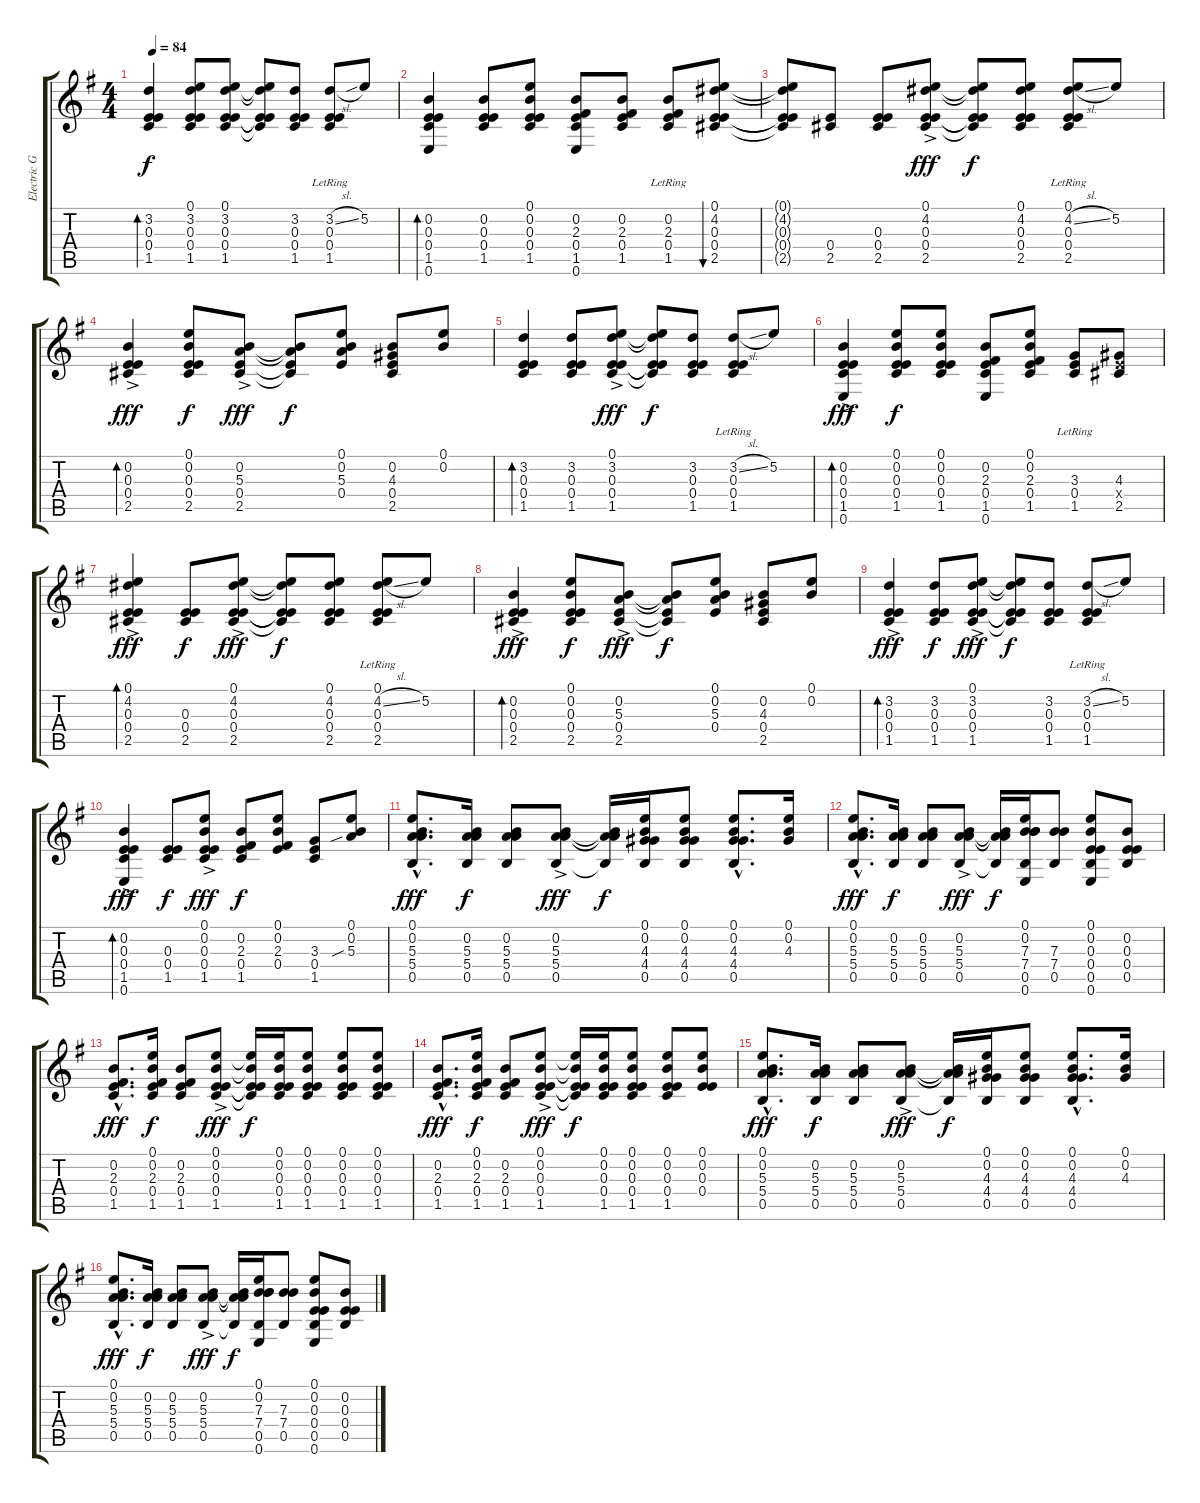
\track ("Electric Guitar 1 (clean)" "Electric G") {instrument electricguitarclean}
\staff {score tabs}
\tuning (E4 B3 E3 E3 B2 E2) {hide}
\ts (4 4)
\tempo 84
\clef g2
\ks g
(3.2 0.3 0.4 1.5).4{bd 240 dy f} (0.1 3.2 0.3 0.4 1.5).8 (0.1 3.2 0.3 0.4 1.5).8 (0.1{t} 3.2{t} 0.3{t} 0.4{t} 1.5{t}).8 (3.2 0.3 0.4 1.5).8 (3.2{sl} 0.3{lr} 0.4{lr} 1.5{lr}).8 5.2.8 |
(0.2 0.3 0.4 1.5 0.6).4{bd 240} (0.2 0.3 0.4 1.5).8 (0.1 0.2 0.3 0.4 1.5).8 (0.2 2.3 0.4 1.5 0.6).8 (0.2 2.3 0.4 1.5).8 (0.2 2.3 0.4{lr} 1.5{lr}).8 (0.1 4.2 0.3 0.4 2.5).8{bu 120} |
(0.1{t} 4.2{t} 0.3{t} 0.4{t} 2.5{t}).8 (0.4 2.5).8 (0.3 0.4 2.5).8 (0.1{ac} 4.2{ac} 0.3{ac} 0.4{ac} 2.5{ac}).8{dy fff} (0.1{t} 4.2{t} 0.3{t} 0.4{t} 2.5{t}).8{dy f} (0.1 4.2 0.3 0.4 2.5).8 (0.1{lr} 4.2{sl} 0.3{lr} 0.4{lr} 2.5{lr}).8 5.2.8 |
(0.2{ac} 0.3{ac} 0.4{ac} 2.5{ac}).4{bd 240 dy fff} (0.1 0.2 0.3 0.4 2.5).8{dy f} (0.2{ac} 5.3{ac} 0.4{ac} 2.5{ac}).8{dy fff} (0.2{t} 5.3{t} 0.4{t} 2.5{t}).8{dy f} (0.1 0.2 5.3 0.4).8 (0.2 4.3 0.4 2.5).8 (0.1 0.2).8 |
(3.2 0.3 0.4 1.5).4{bd 240} (3.2 0.3 0.4 1.5).8 (0.1{ac} 3.2{ac} 0.3{ac} 0.4{ac} 1.5{ac}).8{dy fff} (0.1{t} 3.2{t} 0.3{t} 0.4{t} 1.5{t}).8{dy f} (3.2 0.3 0.4 1.5).8 (3.2{sl} 0.3{lr} 0.4{lr} 1.5{lr}).8 5.2.8 |
(0.2{ac} 0.3{ac} 0.4{ac} 1.5{ac} 0.6{ac}).4{bd 240 dy fff} (0.1 0.2 0.3 0.4 1.5).8{dy f} (0.1 0.2 0.3 0.4 1.5).8 (0.2 2.3 0.4 1.5 0.6).8 (0.1 0.2 2.3 0.4 1.5).8 (3.3 0.4{lr} 1.5{lr}).8 (4.3 0.4{x} 2.5).8 |
(0.1{ac} 4.2{ac} 0.3{ac} 0.4{ac} 2.5{ac}).4{bd 240 dy fff} (0.3 0.4 2.5).8{dy f} (0.1{ac} 4.2{ac} 0.3{ac} 0.4{ac} 2.5{ac}).8{dy fff} (0.1{t} 4.2{t} 0.3{t} 0.4{t} 2.5{t}).8{dy f} (0.1 4.2 0.3 0.4 2.5).8 (0.1{lr} 4.2{sl} 0.3{lr} 0.4{lr} 2.5{lr}).8 5.2.8 |
(0.2{ac} 0.3{ac} 0.4{ac} 2.5{ac}).4{bd 240 dy fff} (0.1 0.2 0.3 0.4 2.5).8{dy f} (0.2{ac} 5.3{ac} 0.4{ac} 2.5{ac}).8{dy fff} (0.2{t} 5.3{t} 0.4{t} 2.5{t}).8{dy f} (0.1 0.2 5.3 0.4).8 (0.2 4.3 0.4 2.5).8 (0.1 0.2).8 |
(3.2{ac} 0.3{ac} 0.4{ac} 1.5{ac}).4{bd 240 dy fff} (3.2 0.3 0.4 1.5).8{dy f} (0.1{ac} 3.2{ac} 0.3{ac} 0.4{ac} 1.5{ac}).8{dy fff} (0.1{t} 3.2{t} 0.3{t} 0.4{t} 1.5{t}).8{dy f} (3.2 0.3 0.4 1.5).8 (3.2{sl} 0.3{lr} 0.4{lr} 1.5{lr}).8 5.2.8 |
(0.2{ac} 0.3{ac} 0.4{ac} 1.5{ac} 0.6{ac}).4{bd 240 dy fff} (0.3 0.4 1.5).8{dy f} (0.1{ac} 0.2 0.3 0.4 1.5).8{dy fff} (0.2 2.3 0.4 1.5).8{dy f} (0.1 0.2 2.3 0.4).8 (3.3 0.4 1.5).8 (0.1 0.2 5.3{sib}).8 |
(0.1{hac} 0.2{hac} 5.3{hac} 5.4{hac} 0.5{hac}).8{d dy fff} (0.2 5.3 5.4 0.5).16{dy f} (0.2 5.3 5.4 0.5).8 (0.2{ac} 5.3{ac} 5.4{ac} 0.5{ac}).8{dy fff} (0.2{t} 5.3{t} 5.4{t} 0.5{t}).16{dy f} (0.1 0.2 4.3 4.4 0.5).16 (0.1 0.2 4.3 4.4 0.5).8 (0.1{hac} 0.2{hac} 4.3{hac} 4.4{hac} 0.5{hac}).8{d} (0.1 0.2 4.3).16 |
(0.1{hac} 0.2{hac} 5.3{hac} 5.4{hac} 0.5{hac}).8{d dy fff} (0.2 5.3 5.4 0.5).16{dy f} (0.2 5.3 5.4 0.5).8 (0.2{ac} 5.3{ac} 5.4{ac} 0.5{ac}).8{dy fff} (0.2{t} 5.3{t} 5.4{t} 0.5{t}).16{dy f} (0.1 0.2 7.3 7.4 0.5 0.6).16 (7.3 7.4 0.5).8 (0.1 0.2 0.3 0.4 0.5 0.6).8 (0.2 0.3 0.4 0.5).8 |
(0.2{hac} 2.3{hac} 0.4{hac} 1.5{hac}).8{d dy fff} (0.1 0.2 2.3 0.4 1.5).16{dy f} (0.2 2.3 0.4 1.5).8 (0.1{ac} 0.2{ac} 0.3{ac} 0.4{ac} 1.5{ac}).8{dy fff} (0.1{t} 0.2{t} 0.3{t} 0.4{t} 1.5{t}).16{dy f} (0.1 0.2 0.3 0.4 1.5).16 (0.1 0.2 0.3 0.4 1.5).8 (0.1 0.2 0.3 0.4 1.5).8 (0.1 0.2 0.3 0.4 1.5).8 |
(0.2{hac} 2.3{hac} 0.4{hac} 1.5{hac}).8{d dy fff} (0.1 0.2 2.3 0.4 1.5).16{dy f} (0.2 2.3 0.4 1.5).8 (0.1{ac} 0.2{ac} 0.3{ac} 0.4{ac} 1.5{ac}).8{dy fff} (0.1{t} 0.2{t} 0.3{t} 0.4{t} 1.5{t}).16{dy f} (0.1 0.2 0.3 0.4 1.5).16 (0.1 0.2 0.3 0.4 1.5).8 (0.1 0.2 0.3 0.4 1.5).8 (0.1 0.2 0.3 0.4).8 |
(0.1{hac} 0.2{hac} 5.3{hac} 5.4{hac} 0.5{hac}).8{d dy fff} (0.2 5.3 5.4 0.5).16{dy f} (0.2 5.3 5.4 0.5).8 (0.2{ac} 5.3{ac} 5.4{ac} 0.5{ac}).8{dy fff} (0.2{t} 5.3{t} 5.4{t} 0.5{t}).16{dy f} (0.1 0.2 4.3 4.4 0.5).16 (0.1 0.2 4.3 4.4 0.5).8 (0.1{hac} 0.2{hac} 4.3{hac} 4.4{hac} 0.5{hac}).8{d} (0.1 0.2 4.3).16 |
(0.1{hac} 0.2{hac} 5.3{hac} 5.4{hac} 0.5{hac}).8{d dy fff} (0.2 5.3 5.4 0.5).16{dy f} (0.2 5.3 5.4 0.5).8 (0.2{ac} 5.3{ac} 5.4{ac} 0.5{ac}).8{dy fff} (0.2{t} 5.3{t} 5.4{t} 0.5{t}).16{dy f} (0.1 0.2 7.3 7.4 0.5 0.6).16 (7.3 7.4 0.5).8 (0.1 0.2 0.3 0.4 0.5 0.6).8 (0.2 0.3 0.4 0.5).8
